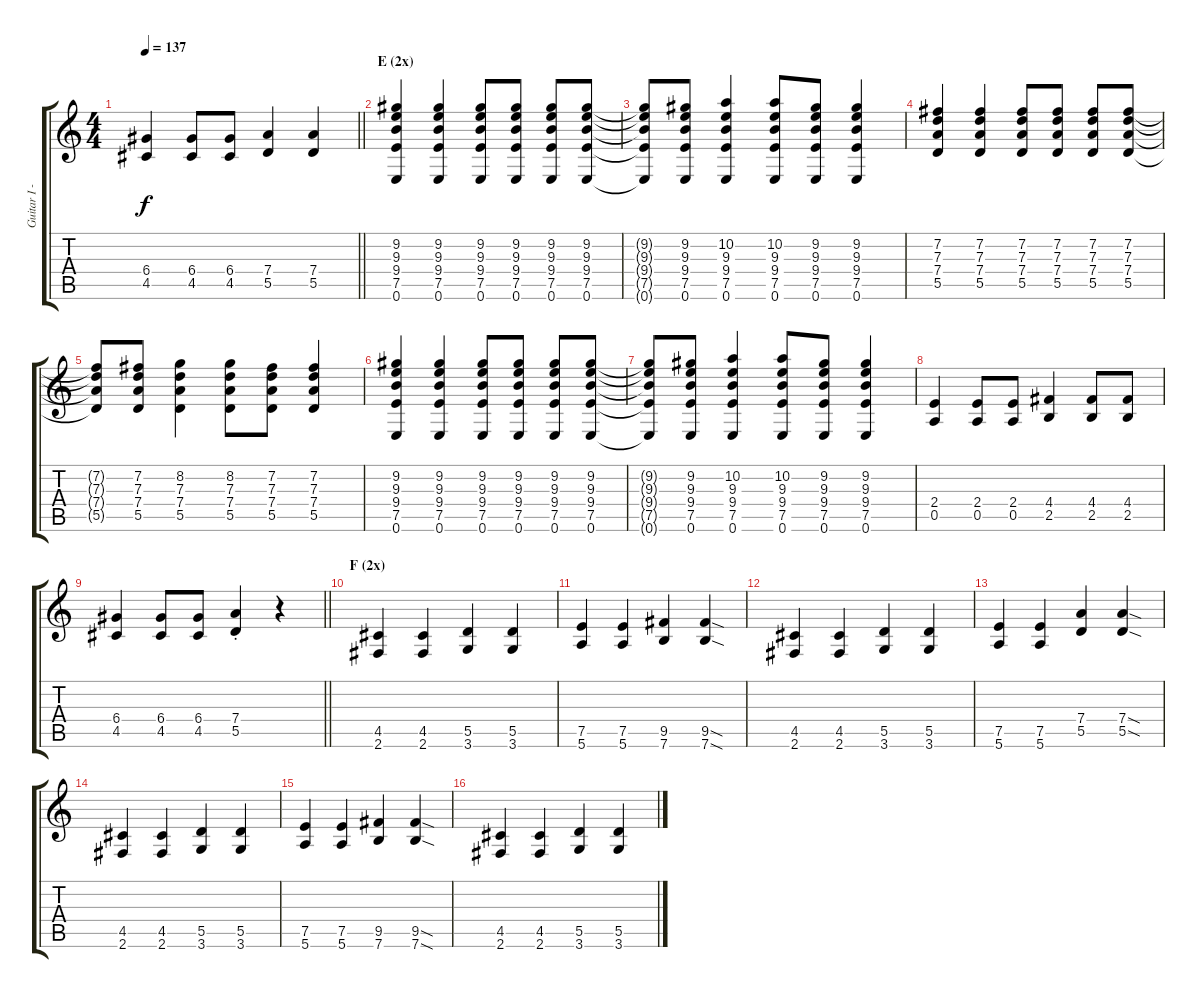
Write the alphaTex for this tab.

\track ("Guitar I - Gotoh" "Guitar I -") {instrument distortionguitar}
\staff {score tabs}
\tuning (E4 B3 G3 D3 A2 E2) {hide}
\ts (4 4)
\tempo 137
\clef g2
\barLineRight lightlight
\ks c
(6.4 4.5).4{dy f} (6.4 4.5).8 (6.4 4.5).8 (7.4 5.5).4 (7.4 5.5).4 |
\section ("" "E (2x)")
(9.2 9.3 9.4 7.5 0.6).4 (9.2 9.3 9.4 7.5 0.6).4 (9.2 9.3 9.4 7.5 0.6).8 (9.2 9.3 9.4 7.5 0.6).8 (9.2 9.3 9.4 7.5 0.6).8 (9.2 9.3 9.4 7.5 0.6).8 |
(9.2{t} 9.3{t} 9.4{t} 7.5{t} 0.6{t}).8 (9.2 9.3 9.4 7.5 0.6).8 (10.2 9.3 9.4 7.5 0.6).4 (10.2 9.3 9.4 7.5 0.6).8 (9.2 9.3 9.4 7.5 0.6).8 (9.2 9.3 9.4 7.5 0.6).4 |
(7.2 7.3 7.4 5.5).4 (7.2 7.3 7.4 5.5).4 (7.2 7.3 7.4 5.5).8 (7.2 7.3 7.4 5.5).8 (7.2 7.3 7.4 5.5).8 (7.2 7.3 7.4 5.5).8 |
(7.2{t} 7.3{t} 7.4{t} 5.5{t}).8 (7.2 7.3 7.4 5.5).8 (8.2 7.3 7.4 5.5).4 (8.2 7.3 7.4 5.5).8 (7.2 7.3 7.4 5.5).8 (7.2 7.3 7.4 5.5).4 |
(9.2 9.3 9.4 7.5 0.6).4 (9.2 9.3 9.4 7.5 0.6).4 (9.2 9.3 9.4 7.5 0.6).8 (9.2 9.3 9.4 7.5 0.6).8 (9.2 9.3 9.4 7.5 0.6).8 (9.2 9.3 9.4 7.5 0.6).8 |
(9.2{t} 9.3{t} 9.4{t} 7.5{t} 0.6{t}).8 (9.2 9.3 9.4 7.5 0.6).8 (10.2 9.3 9.4 7.5 0.6).4 (10.2 9.3 9.4 7.5 0.6).8 (9.2 9.3 9.4 7.5 0.6).8 (9.2 9.3 9.4 7.5 0.6).4 |
(2.4 0.5).4 (2.4 0.5).8 (2.4 0.5).8 (4.4 2.5).4 (4.4 2.5).8 (4.4 2.5).8 |
\barLineRight lightlight
(6.4 4.5).4 (6.4 4.5).8 (6.4 4.5).8 (7.4{st} 5.5{st}).4 r.4 |
\section ("" "F (2x)")
(4.5 2.6).4 (4.5 2.6).4 (5.5 3.6).4 (5.5 3.6).4 |
(7.5 5.6).4 (7.5 5.6).4 (9.5 7.6).4 (9.5{sod} 7.6{sod}).4 |
(4.5 2.6).4 (4.5 2.6).4 (5.5 3.6).4 (5.5 3.6).4 |
(7.5 5.6).4 (7.5 5.6).4 (7.4 5.5).4 (7.4{sod} 5.5{sod}).4 |
(4.5 2.6).4 (4.5 2.6).4 (5.5 3.6).4 (5.5 3.6).4 |
(7.5 5.6).4 (7.5 5.6).4 (9.5 7.6).4 (9.5{sod} 7.6{sod}).4 |
(4.5 2.6).4 (4.5 2.6).4 (5.5 3.6).4 (5.5 3.6).4
